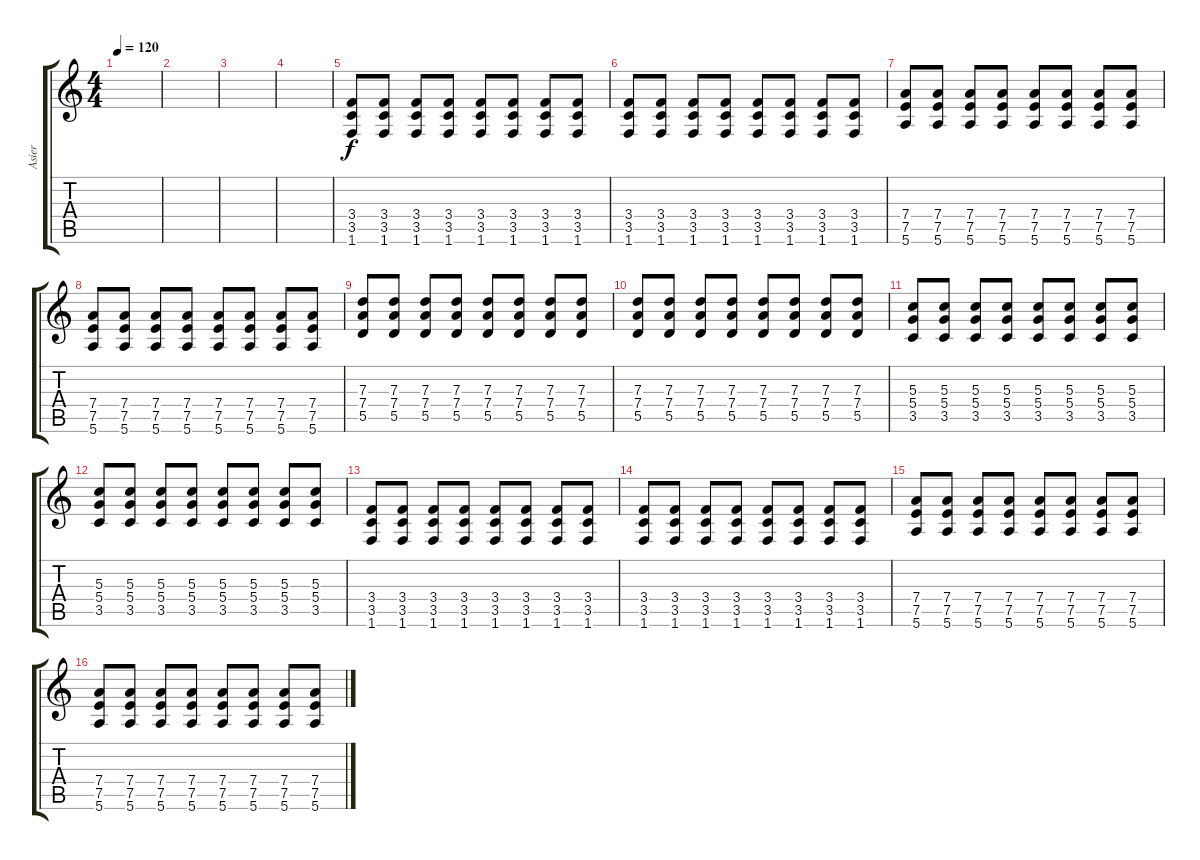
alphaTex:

\track ("Asier" "Asier") {instrument distortionguitar}
\staff {score tabs}
\tuning (E4 B3 G3 D3 A2 E2) {hide}
\ts (4 4)
\tempo 120
\clef g2
\ks c
|
|
|
|
(3.4 3.5 1.6).8 (3.4 3.5 1.6).8 (3.4 3.5 1.6).8 (3.4 3.5 1.6).8 (3.4 3.5 1.6).8 (3.4 3.5 1.6).8 (3.4 3.5 1.6).8 (3.4 3.5 1.6).8 |
(3.4 3.5 1.6).8 (3.4 3.5 1.6).8 (3.4 3.5 1.6).8 (3.4 3.5 1.6).8 (3.4 3.5 1.6).8 (3.4 3.5 1.6).8 (3.4 3.5 1.6).8 (3.4 3.5 1.6).8 |
(7.4 7.5 5.6).8 (7.4 7.5 5.6).8 (7.4 7.5 5.6).8 (7.4 7.5 5.6).8 (7.4 7.5 5.6).8 (7.4 7.5 5.6).8 (7.4 7.5 5.6).8 (7.4 7.5 5.6).8 |
(7.4 7.5 5.6).8 (7.4 7.5 5.6).8 (7.4 7.5 5.6).8 (7.4 7.5 5.6).8 (7.4 7.5 5.6).8 (7.4 7.5 5.6).8 (7.4 7.5 5.6).8 (7.4 7.5 5.6).8 |
(7.3 7.4 5.5).8 (7.3 7.4 5.5).8 (7.3 7.4 5.5).8 (7.3 7.4 5.5).8 (7.3 7.4 5.5).8 (7.3 7.4 5.5).8 (7.3 7.4 5.5).8 (7.3 7.4 5.5).8 |
(7.3 7.4 5.5).8 (7.3 7.4 5.5).8 (7.3 7.4 5.5).8 (7.3 7.4 5.5).8 (7.3 7.4 5.5).8 (7.3 7.4 5.5).8 (7.3 7.4 5.5).8 (7.3 7.4 5.5).8 |
(5.3 5.4 3.5).8 (5.3 5.4 3.5).8 (5.3 5.4 3.5).8 (5.3 5.4 3.5).8 (5.3 5.4 3.5).8 (5.3 5.4 3.5).8 (5.3 5.4 3.5).8 (5.3 5.4 3.5).8 |
(5.3 5.4 3.5).8 (5.3 5.4 3.5).8 (5.3 5.4 3.5).8 (5.3 5.4 3.5).8 (5.3 5.4 3.5).8 (5.3 5.4 3.5).8 (5.3 5.4 3.5).8 (5.3 5.4 3.5).8 |
(3.4 3.5 1.6).8 (3.4 3.5 1.6).8 (3.4 3.5 1.6).8 (3.4 3.5 1.6).8 (3.4 3.5 1.6).8 (3.4 3.5 1.6).8 (3.4 3.5 1.6).8 (3.4 3.5 1.6).8 |
(3.4 3.5 1.6).8 (3.4 3.5 1.6).8 (3.4 3.5 1.6).8 (3.4 3.5 1.6).8 (3.4 3.5 1.6).8 (3.4 3.5 1.6).8 (3.4 3.5 1.6).8 (3.4 3.5 1.6).8 |
(7.4 7.5 5.6).8 (7.4 7.5 5.6).8 (7.4 7.5 5.6).8 (7.4 7.5 5.6).8 (7.4 7.5 5.6).8 (7.4 7.5 5.6).8 (7.4 7.5 5.6).8 (7.4 7.5 5.6).8 |
(7.4 7.5 5.6).8 (7.4 7.5 5.6).8 (7.4 7.5 5.6).8 (7.4 7.5 5.6).8 (7.4 7.5 5.6).8 (7.4 7.5 5.6).8 (7.4 7.5 5.6).8 (7.4 7.5 5.6).8
